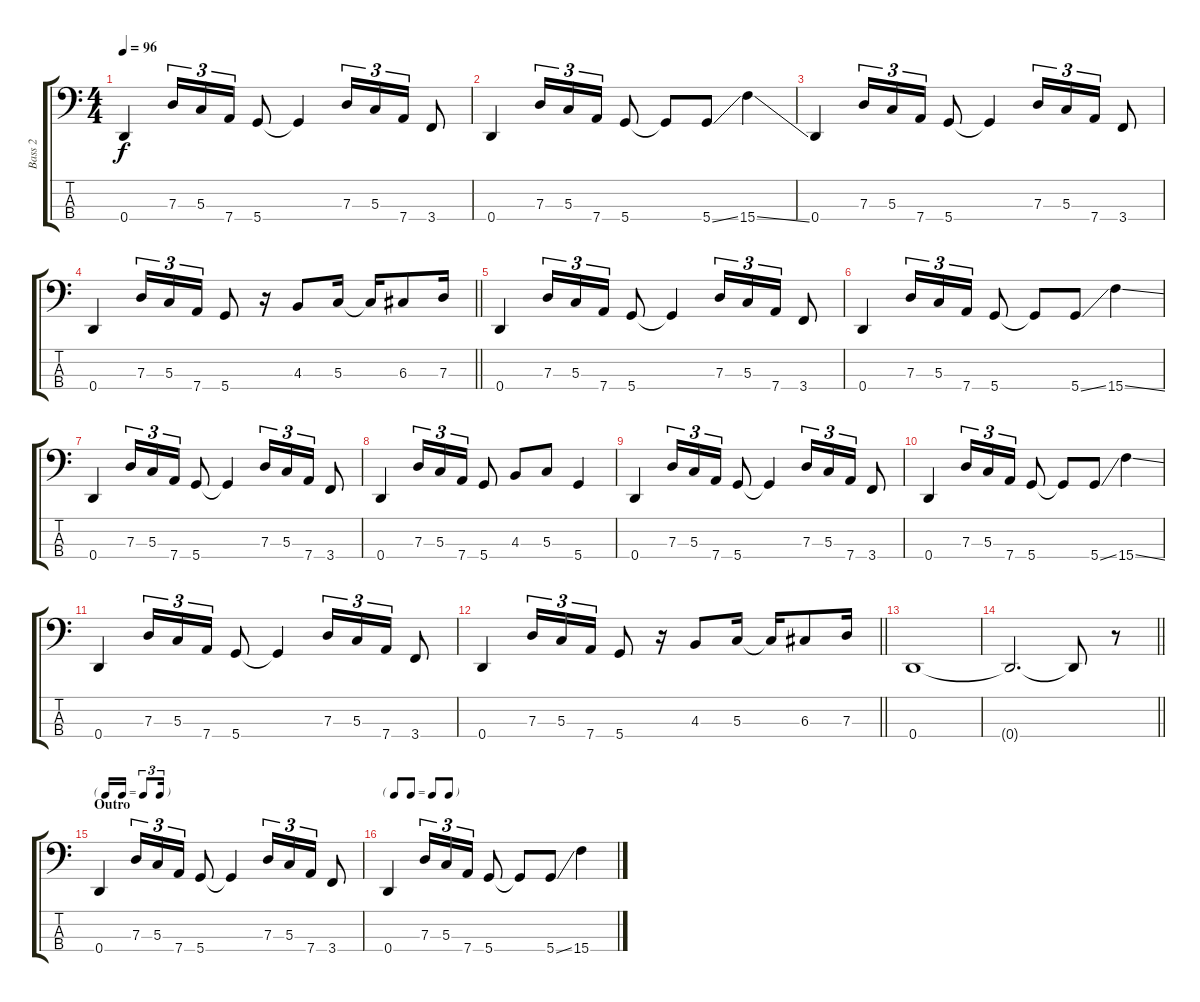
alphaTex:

\track ("Bass 2" "Bass 2") {instrument electricbassfinger}
\staff {score tabs}
\tuning (F2 C2 G1 D1) {hide}
\ts (4 4)
\tempo 96
\clef f4
\ks c
0.4.4{dy f} 7.3.16{tu (3 2)} 5.3.16{tu (3 2)} 7.4.16{tu (3 2)} 5.4.8 5.4{t}.4 7.3.16{tu (3 2)} 5.3.16{tu (3 2)} 7.4.16{tu (3 2)} 3.4.8 |
0.4.4 7.3.16{tu (3 2)} 5.3.16{tu (3 2)} 7.4.16{tu (3 2)} 5.4.8 5.4{t}.8 5.4{ss}.8 15.4{ss}.4 |
0.4.4 7.3.16{tu (3 2)} 5.3.16{tu (3 2)} 7.4.16{tu (3 2)} 5.4.8 5.4{t}.4 7.3.16{tu (3 2)} 5.3.16{tu (3 2)} 7.4.16{tu (3 2)} 3.4.8 |
\barLineRight lightlight
0.4.4 7.3.16{tu (3 2)} 5.3.16{tu (3 2)} 7.4.16{tu (3 2)} 5.4.8 r.16 4.3.8 5.3.16 5.3{t}.16 6.3.8 7.3.16 |
0.4.4 7.3.16{tu (3 2)} 5.3.16{tu (3 2)} 7.4.16{tu (3 2)} 5.4.8 5.4{t}.4 7.3.16{tu (3 2)} 5.3.16{tu (3 2)} 7.4.16{tu (3 2)} 3.4.8 |
0.4.4 7.3.16{tu (3 2)} 5.3.16{tu (3 2)} 7.4.16{tu (3 2)} 5.4.8 5.4{t}.8 5.4{ss}.8 15.4{ss}.4 |
0.4.4 7.3.16{tu (3 2)} 5.3.16{tu (3 2)} 7.4.16{tu (3 2)} 5.4.8 5.4{t}.4 7.3.16{tu (3 2)} 5.3.16{tu (3 2)} 7.4.16{tu (3 2)} 3.4.8 |
0.4.4 7.3.16{tu (3 2)} 5.3.16{tu (3 2)} 7.4.16{tu (3 2)} 5.4.8 4.3.8 5.3.8 5.4.4 |
0.4.4 7.3.16{tu (3 2)} 5.3.16{tu (3 2)} 7.4.16{tu (3 2)} 5.4.8 5.4{t}.4 7.3.16{tu (3 2)} 5.3.16{tu (3 2)} 7.4.16{tu (3 2)} 3.4.8 |
0.4.4 7.3.16{tu (3 2)} 5.3.16{tu (3 2)} 7.4.16{tu (3 2)} 5.4.8 5.4{t}.8 5.4{ss}.8 15.4{ss}.4 |
0.4.4 7.3.16{tu (3 2)} 5.3.16{tu (3 2)} 7.4.16{tu (3 2)} 5.4.8 5.4{t}.4 7.3.16{tu (3 2)} 5.3.16{tu (3 2)} 7.4.16{tu (3 2)} 3.4.8 |
\barLineRight lightlight
0.4.4 7.3.16{tu (3 2)} 5.3.16{tu (3 2)} 7.4.16{tu (3 2)} 5.4.8 r.16 4.3.8 5.3.16 5.3{t}.16 6.3.8 7.3.16 |
0.4.1 |
\barLineRight lightlight
0.4{t}.2{d} 0.4{t}.8 r.8 |
\tf triplet16th
\section ("" "Outro")
0.4.4 7.3.16{tu (3 2)} 5.3.16{tu (3 2)} 7.4.16{tu (3 2)} 5.4.8 5.4{t}.4 7.3.16{tu (3 2)} 5.3.16{tu (3 2)} 7.4.16{tu (3 2)} 3.4.8 |
\tf none
0.4.4 7.3.16{tu (3 2)} 5.3.16{tu (3 2)} 7.4.16{tu (3 2)} 5.4.8 5.4{t}.8 5.4{ss}.8 15.4{ss}.4
